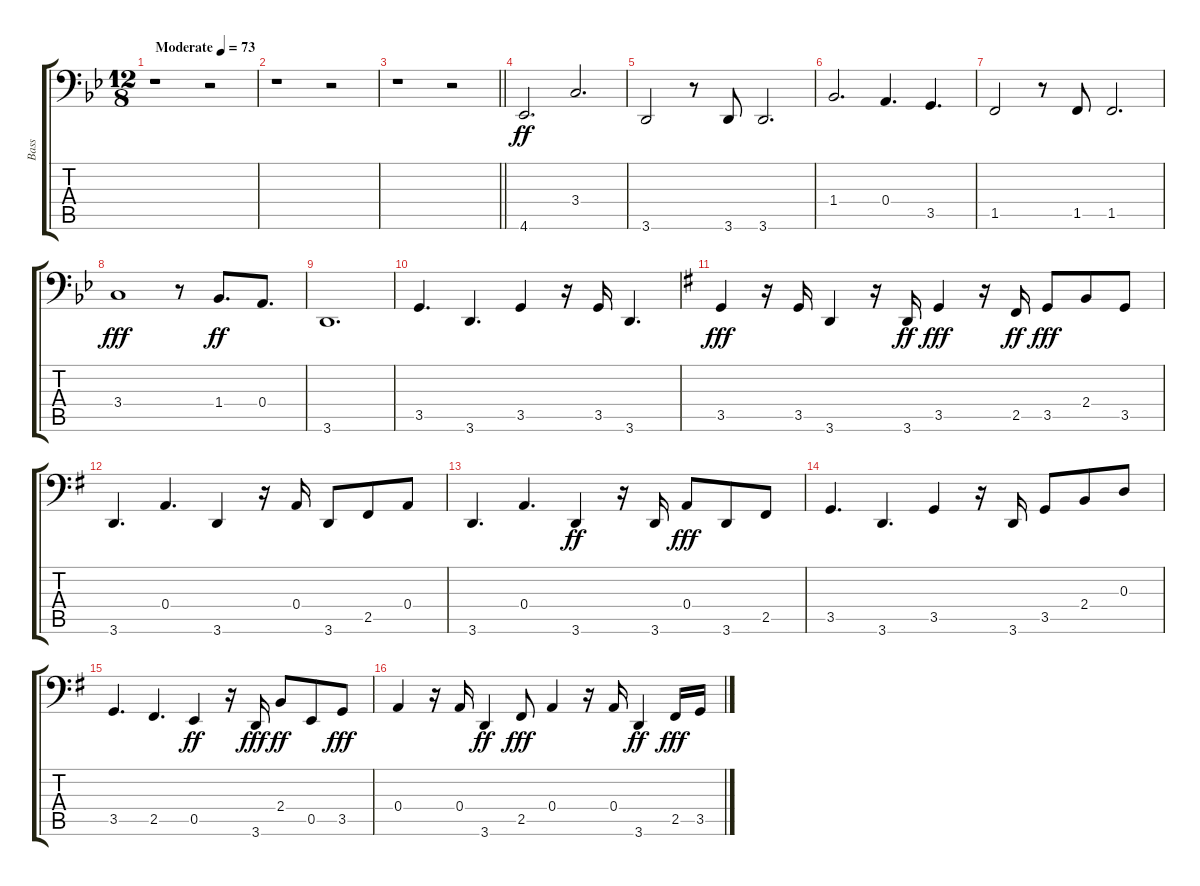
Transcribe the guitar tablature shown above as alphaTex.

\track ("Bass" "Bass") {instrument acousticbass}
\staff {score tabs}
\tuning (C3 G2 D2 A1 E1 B0) {hide}
\ts (12 8)
\tempo (73 "Moderate")
\clef f4
\ks bb
r.1{dy ff instrument acousticbass} r.2 |
r.1 r.2 |
\barLineRight lightlight
r.1 r.2 |
4.6.2{d} 3.4.2{d} |
3.6.2 r.8 3.6.8 3.6.2{d} |
1.4.2{d} 0.4.4{d} 3.5.4{d} |
1.5.2 r.8 1.5.8 1.5.2{d} |
3.4.1{dy fff} r.8 1.4.8{d dy ff} 0.4.8{d} |
3.6.1{d} |
3.5.4{d} 3.6.4{d} 3.5.4 r.16 3.5.16 3.6.4{d} |
\ks g
3.5.4{dy fff} r.16 3.5.16 3.6.4 r.16 3.6.16{dy ff} 3.5.4{dy fff} r.16 2.5.16{dy ff} 3.5.8{dy fff} 2.4.8 3.5.8 |
3.6.4{d} 0.4.4{d} 3.6.4 r.16 0.4.16 3.6.8 2.5.8 0.4.8 |
3.6.4{d} 0.4.4{d} 3.6.4{dy ff} r.16 3.6.16 0.4.8{dy fff} 3.6.8 2.5.8 |
3.5.4{d} 3.6.4{d} 3.5.4 r.16 3.6.16 3.5.8 2.4.8 0.3.8 |
3.5.4{d} 2.5.4{d} 0.5.4{dy ff} r.16 3.6.16{dy fff} 2.4.8{dy ff} 0.5.8 3.5.8{dy fff} |
0.4.4 r.16 0.4.16 3.6.4{dy ff} 2.5.8{dy fff} 0.4.4 r.16 0.4.16 3.6.4{dy ff} 2.5.16{dy fff} 3.5.16
